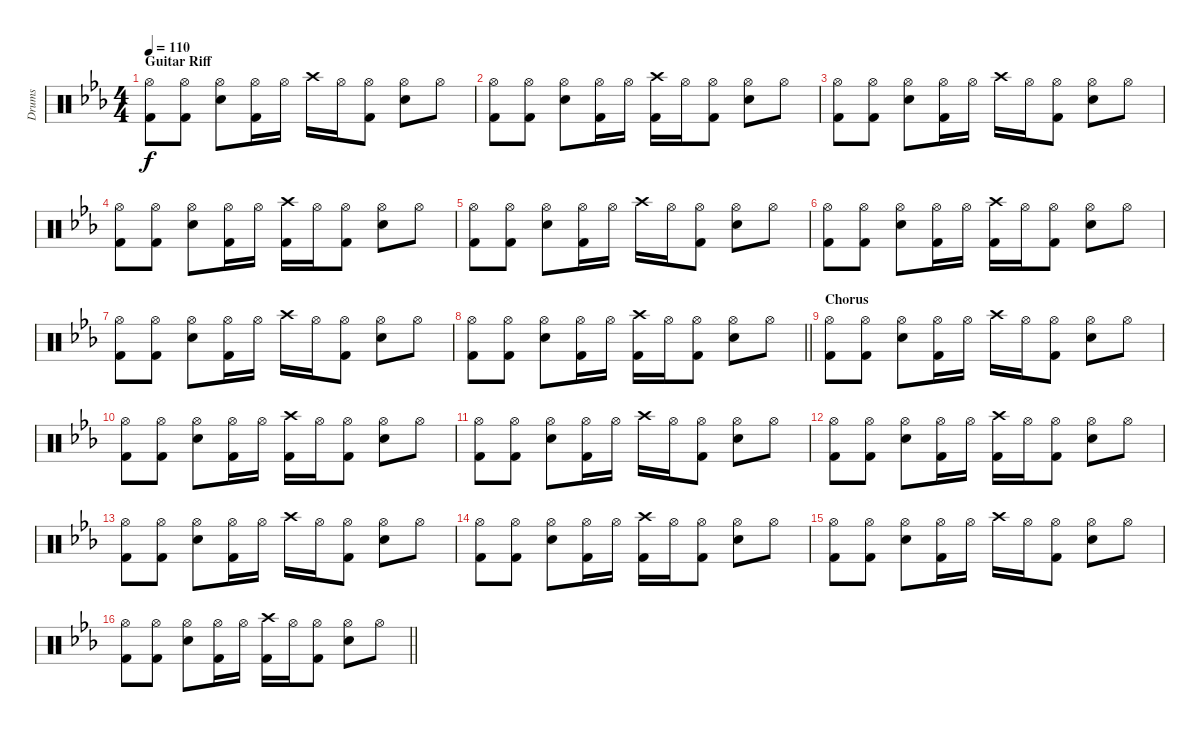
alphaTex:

\track ("Drums" "Drums") {instrument percussion}
\staff {score}
\articulation defaults
\ts (4 4)
\section ("" "Guitar Riff")
\tempo 110
\clef neutral
\ks eb
("Hi-Hat (open)" "Kick (hit) 2").8{dy f} ("Hi-Hat (open)" "Kick (hit) 2").8 ("Hi-Hat (open)" "Snare (hit) 2").8 ("Hi-Hat (open)" "Kick (hit) 2").16 "Hi-Hat (open)".16 "Crash high (hit)".16 "Hi-Hat (open)".16 ("Hi-Hat (open)" "Kick (hit) 2").8 ("Hi-Hat (open)" "Snare (hit) 2").8 "Hi-Hat (open)".8 |
("Hi-Hat (open)" "Kick (hit) 2").8 ("Hi-Hat (open)" "Kick (hit) 2").8 ("Hi-Hat (open)" "Snare (hit) 2").8 ("Hi-Hat (open)" "Kick (hit) 2").16 "Hi-Hat (open)".16 ("Crash high (hit)" "Kick (hit) 2").16 "Hi-Hat (open)".16 ("Hi-Hat (open)" "Kick (hit) 2").8 ("Hi-Hat (open)" "Snare (hit) 2").8 "Hi-Hat (open)".8 |
("Hi-Hat (open)" "Kick (hit) 2").8 ("Hi-Hat (open)" "Kick (hit) 2").8 ("Hi-Hat (open)" "Snare (hit) 2").8 ("Hi-Hat (open)" "Kick (hit) 2").16 "Hi-Hat (open)".16 "Crash high (hit)".16 "Hi-Hat (open)".16 ("Hi-Hat (open)" "Kick (hit) 2").8 ("Hi-Hat (open)" "Snare (hit) 2").8 "Hi-Hat (open)".8 |
("Hi-Hat (open)" "Kick (hit) 2").8 ("Hi-Hat (open)" "Kick (hit) 2").8 ("Hi-Hat (open)" "Snare (hit) 2").8 ("Hi-Hat (open)" "Kick (hit) 2").16 "Hi-Hat (open)".16 ("Crash high (hit)" "Kick (hit) 2").16 "Hi-Hat (open)".16 ("Hi-Hat (open)" "Kick (hit) 2").8 ("Hi-Hat (open)" "Snare (hit) 2").8 "Hi-Hat (open)".8 |
("Hi-Hat (open)" "Kick (hit) 2").8 ("Hi-Hat (open)" "Kick (hit) 2").8 ("Hi-Hat (open)" "Snare (hit) 2").8 ("Hi-Hat (open)" "Kick (hit) 2").16 "Hi-Hat (open)".16 "Crash high (hit)".16 "Hi-Hat (open)".16 ("Hi-Hat (open)" "Kick (hit) 2").8 ("Hi-Hat (open)" "Snare (hit) 2").8 "Hi-Hat (open)".8 |
("Hi-Hat (open)" "Kick (hit) 2").8 ("Hi-Hat (open)" "Kick (hit) 2").8 ("Hi-Hat (open)" "Snare (hit) 2").8 ("Hi-Hat (open)" "Kick (hit) 2").16 "Hi-Hat (open)".16 ("Crash high (hit)" "Kick (hit) 2").16 "Hi-Hat (open)".16 ("Hi-Hat (open)" "Kick (hit) 2").8 ("Hi-Hat (open)" "Snare (hit) 2").8 "Hi-Hat (open)".8 |
("Hi-Hat (open)" "Kick (hit) 2").8 ("Hi-Hat (open)" "Kick (hit) 2").8 ("Hi-Hat (open)" "Snare (hit) 2").8 ("Hi-Hat (open)" "Kick (hit) 2").16 "Hi-Hat (open)".16 "Crash high (hit)".16 "Hi-Hat (open)".16 ("Hi-Hat (open)" "Kick (hit) 2").8 ("Hi-Hat (open)" "Snare (hit) 2").8 "Hi-Hat (open)".8 |
\barLineRight lightlight
("Hi-Hat (open)" "Kick (hit) 2").8 ("Hi-Hat (open)" "Kick (hit) 2").8 ("Hi-Hat (open)" "Snare (hit) 2").8 ("Hi-Hat (open)" "Kick (hit) 2").16 "Hi-Hat (open)".16 ("Crash high (hit)" "Kick (hit) 2").16 "Hi-Hat (open)".16 ("Hi-Hat (open)" "Kick (hit) 2").8 ("Hi-Hat (open)" "Snare (hit) 2").8 "Hi-Hat (open)".8 |
\section ("" "Chorus")
("Hi-Hat (open)" "Kick (hit) 2").8 ("Hi-Hat (open)" "Kick (hit) 2").8 ("Hi-Hat (open)" "Snare (hit) 2").8 ("Hi-Hat (open)" "Kick (hit) 2").16 "Hi-Hat (open)".16 "Crash high (hit)".16 "Hi-Hat (open)".16 ("Hi-Hat (open)" "Kick (hit) 2").8 ("Hi-Hat (open)" "Snare (hit) 2").8 "Hi-Hat (open)".8 |
("Hi-Hat (open)" "Kick (hit) 2").8 ("Hi-Hat (open)" "Kick (hit) 2").8 ("Hi-Hat (open)" "Snare (hit) 2").8 ("Hi-Hat (open)" "Kick (hit) 2").16 "Hi-Hat (open)".16 ("Crash high (hit)" "Kick (hit) 2").16 "Hi-Hat (open)".16 ("Hi-Hat (open)" "Kick (hit) 2").8 ("Hi-Hat (open)" "Snare (hit) 2").8 "Hi-Hat (open)".8 |
("Hi-Hat (open)" "Kick (hit) 2").8 ("Hi-Hat (open)" "Kick (hit) 2").8 ("Hi-Hat (open)" "Snare (hit) 2").8 ("Hi-Hat (open)" "Kick (hit) 2").16 "Hi-Hat (open)".16 "Crash high (hit)".16 "Hi-Hat (open)".16 ("Hi-Hat (open)" "Kick (hit) 2").8 ("Hi-Hat (open)" "Snare (hit) 2").8 "Hi-Hat (open)".8 |
("Hi-Hat (open)" "Kick (hit) 2").8 ("Hi-Hat (open)" "Kick (hit) 2").8 ("Hi-Hat (open)" "Snare (hit) 2").8 ("Hi-Hat (open)" "Kick (hit) 2").16 "Hi-Hat (open)".16 ("Crash high (hit)" "Kick (hit) 2").16 "Hi-Hat (open)".16 ("Hi-Hat (open)" "Kick (hit) 2").8 ("Hi-Hat (open)" "Snare (hit) 2").8 "Hi-Hat (open)".8 |
("Hi-Hat (open)" "Kick (hit) 2").8 ("Hi-Hat (open)" "Kick (hit) 2").8 ("Hi-Hat (open)" "Snare (hit) 2").8 ("Hi-Hat (open)" "Kick (hit) 2").16 "Hi-Hat (open)".16 "Crash high (hit)".16 "Hi-Hat (open)".16 ("Hi-Hat (open)" "Kick (hit) 2").8 ("Hi-Hat (open)" "Snare (hit) 2").8 "Hi-Hat (open)".8 |
("Hi-Hat (open)" "Kick (hit) 2").8 ("Hi-Hat (open)" "Kick (hit) 2").8 ("Hi-Hat (open)" "Snare (hit) 2").8 ("Hi-Hat (open)" "Kick (hit) 2").16 "Hi-Hat (open)".16 ("Crash high (hit)" "Kick (hit) 2").16 "Hi-Hat (open)".16 ("Hi-Hat (open)" "Kick (hit) 2").8 ("Hi-Hat (open)" "Snare (hit) 2").8 "Hi-Hat (open)".8 |
("Hi-Hat (open)" "Kick (hit) 2").8 ("Hi-Hat (open)" "Kick (hit) 2").8 ("Hi-Hat (open)" "Snare (hit) 2").8 ("Hi-Hat (open)" "Kick (hit) 2").16 "Hi-Hat (open)".16 "Crash high (hit)".16 "Hi-Hat (open)".16 ("Hi-Hat (open)" "Kick (hit) 2").8 ("Hi-Hat (open)" "Snare (hit) 2").8 "Hi-Hat (open)".8 |
\barLineRight lightlight
("Hi-Hat (open)" "Kick (hit) 2").8 ("Hi-Hat (open)" "Kick (hit) 2").8 ("Hi-Hat (open)" "Snare (hit) 2").8 ("Hi-Hat (open)" "Kick (hit) 2").16 "Hi-Hat (open)".16 ("Crash high (hit)" "Kick (hit) 2").16 "Hi-Hat (open)".16 ("Hi-Hat (open)" "Kick (hit) 2").8 ("Hi-Hat (open)" "Snare (hit) 2").8 "Hi-Hat (open)".8
